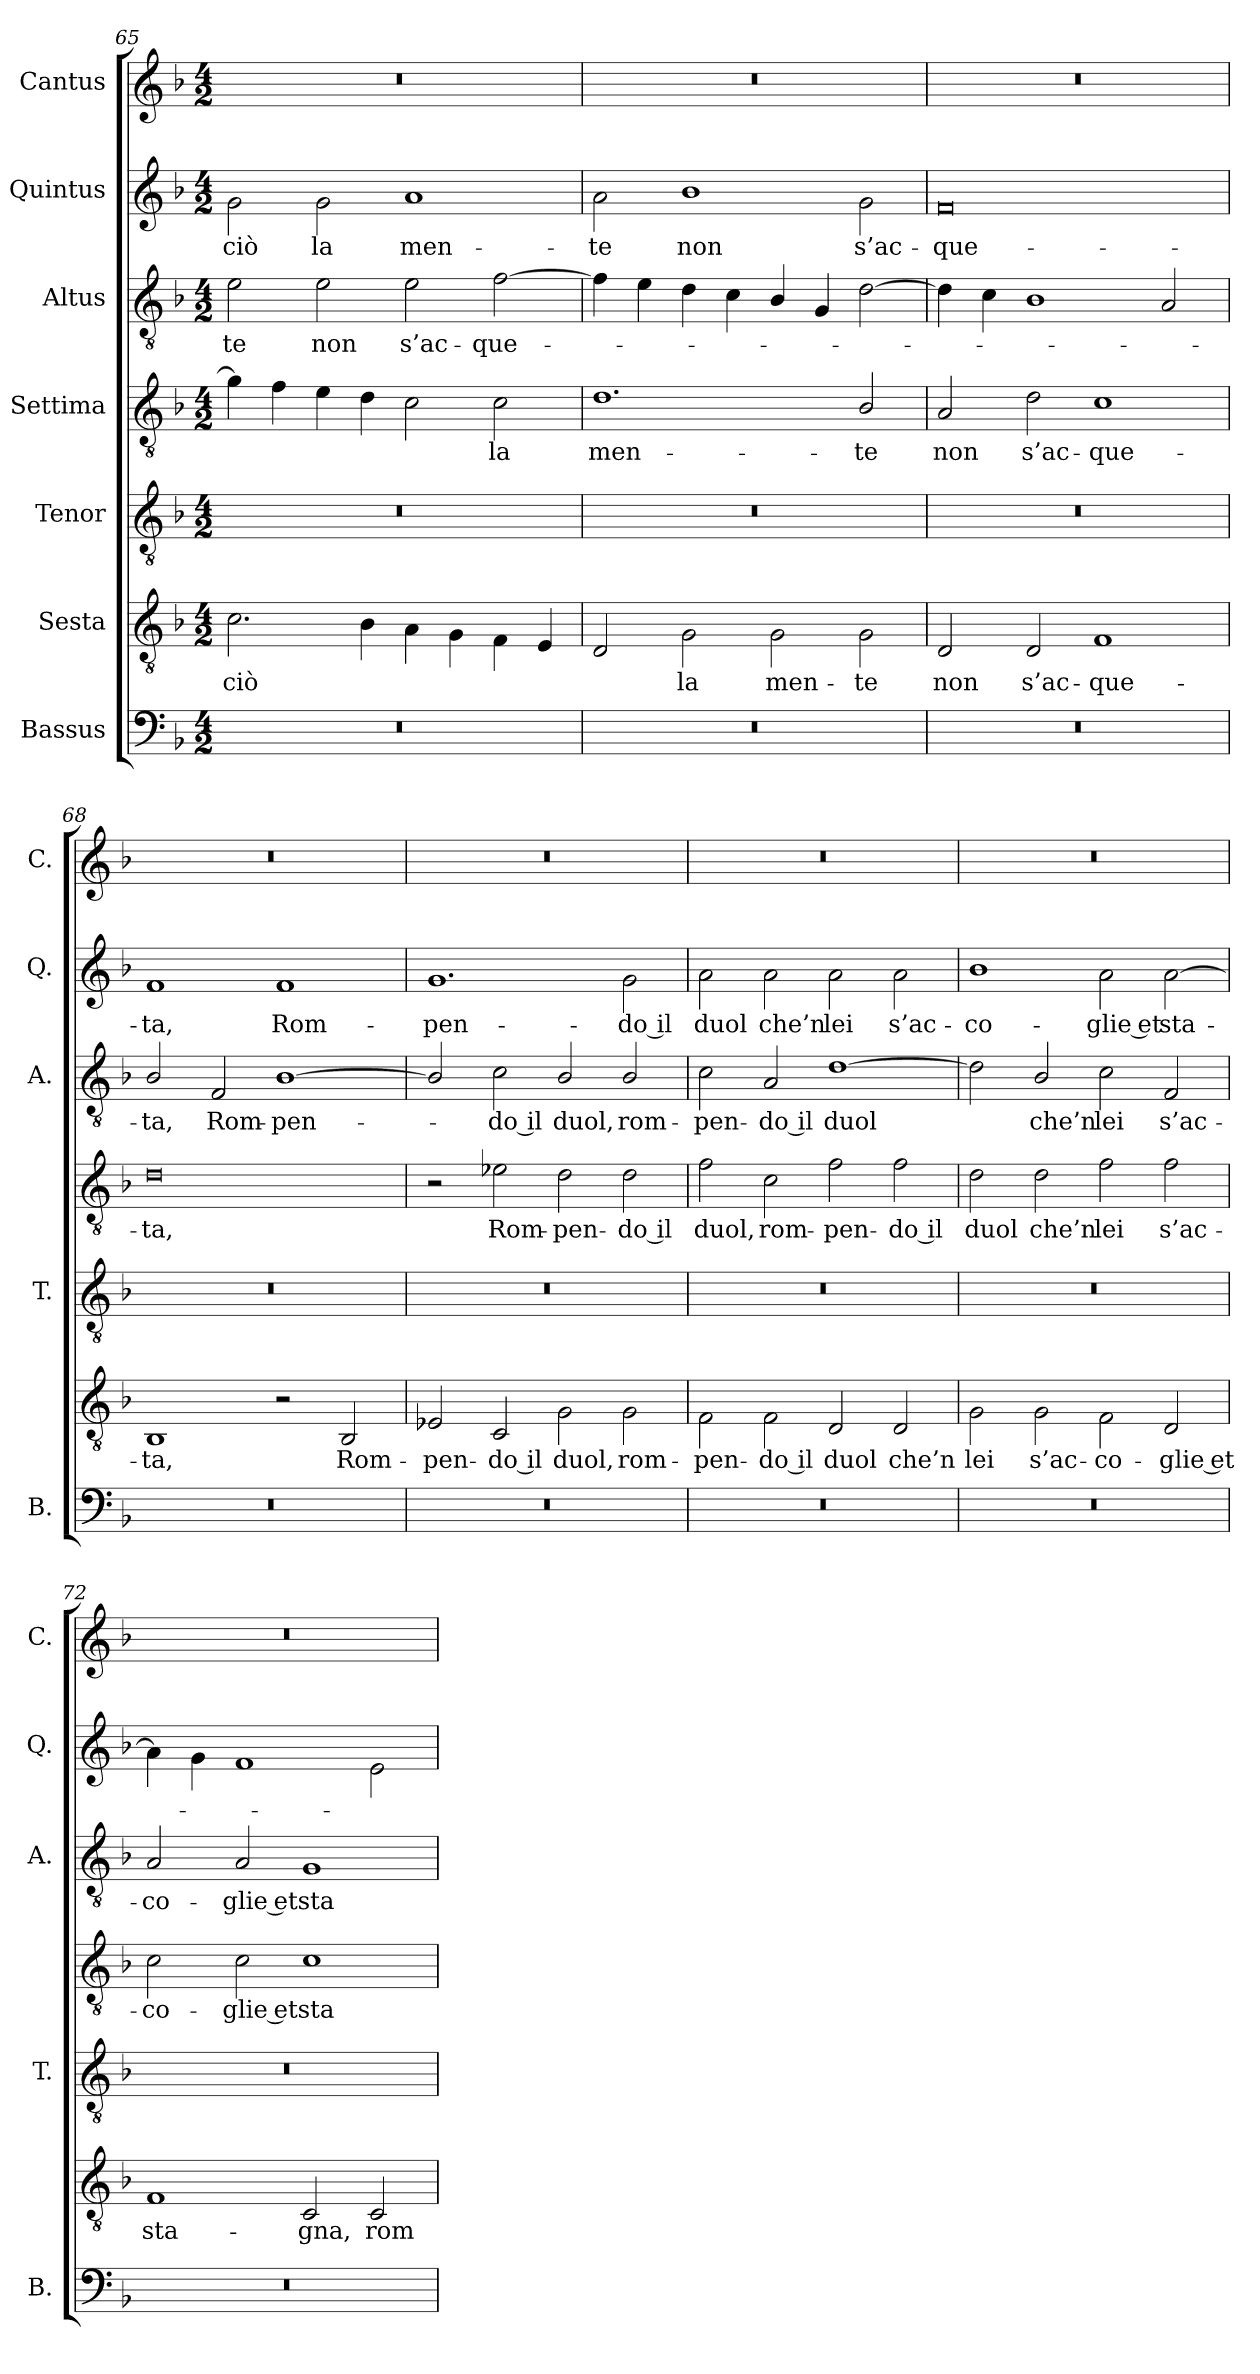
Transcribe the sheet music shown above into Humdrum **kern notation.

**kern	**kern	**text	**kern	**kern	**text	**kern	**text	**kern	**text	**kern
*part7	*part6	*part6	*part5	*part4	*part4	*part3	*part3	*part2	*part2	*part1
*staff7	*staff6	*staff6	*staff5	*staff4	*staff4	*staff3	*staff3	*staff2	*staff2	*staff1
*I"Bassus	*I"Sesta	*	*I"Tenor	*I"Settima	*	*I"Altus	*	*I"Quintus	*	*I"Cantus
*I'B.	*	*	*I'T.	*	*	*I'A.	*	*I'Q.	*	*I'C.
*clefF4	*clefGv2	*	*clefGv2	*clefGv2	*	*clefGv2	*	*clefG2	*	*clefG2
*k[b-]	*k[b-]	*	*k[b-]	*k[b-]	*	*k[b-]	*	*k[b-]	*	*k[b-]
*M4/2	*M4/2	*	*M4/2	*M4/2	*	*M4/2	*	*M4/2	*	*M4/2
=65	=65	=65	=65	=65	=65	=65	=65	=65	=65	=65
0r	2.c\	ciò	0r	4g\]	.	2e\	-te	2g\	ciò	0r
.	.	.	.	4f\	.	.	.	.	.	.
.	.	.	.	4e\	.	2e\	non	2g\	la	.
.	4B-\	.	.	4d\	.	.	.	.	.	.
.	4A\	.	.	2c\	.	2e\	s’ac-	1a	men-	.
.	4G\	.	.	.	.	.	.	.	.	.
.	4F\	.	.	2c\	la	[2f\	-que-	.	.	.
.	4E/	.	.	.	.	.	.	.	.	.
=66	=66	=66	=66	=66	=66	=66	=66	=66	=66	=66
0r	2D/	.	0r	1.d	men-	4f\]	.	2a\	-te	0r
.	.	.	.	.	.	4e\	.	.	.	.
.	2G\	la	.	.	.	4d\	.	1b-	non	.
.	.	.	.	.	.	4c\	.	.	.	.
.	2G\	men-	.	.	.	4B-/	.	.	.	.
.	.	.	.	.	.	4G/	.	.	.	.
.	2G\	-te	.	2B-/	-te	[2d\	.	2g\	s’ac-	.
=67	=67	=67	=67	=67	=67	=67	=67	=67	=67	=67
0r	2D/	non	0r	2A/	non	4d\]	.	0f	-que-	0r
.	.	.	.	.	.	4c\	.	.	.	.
.	2D/	s’ac-	.	2d\	s’ac-	1B-	.	.	.	.
.	1F	-que-	.	1c	-que-	.	.	.	.	.
.	.	.	.	.	.	2A/	.	.	.	.
!!LO:PB:g=z
=68	=68	=68	=68	=68	=68	=68	=68	=68	=68	=68
0r	1BB-	-ta,	0r	0d	-ta,	2B-/	-ta,	1f	-ta,	0r
.	.	.	.	.	.	2F/	Rom-	.	.	.
.	2r	.	.	.	.	[1B-	pen-	1f	Rom-	.
.	2BB-/	Rom-	.	.	.	.	.	.	.	.
=69	=69	=69	=69	=69	=69	=69	=69	=69	=69	=69
0r	2E-X/	-pen-	0r	2r	.	2B-/]	.	1.g	-pen-	0r
.	2C/	-do il	.	2e-X\	Rom-	2c\	-do il	.	.	.
.	2G\	duol,	.	2d\	-pen-	2B-/	duol,	.	.	.
.	2G\	rom-	.	2d\	-do il	2B-/	rom-	2g\	-do il	.
=70	=70	=70	=70	=70	=70	=70	=70	=70	=70	=70
0r	2F\	-pen-	0r	2f\	duol,	2c\	-pen-	2a\	duol	0r
.	2F\	-do il	.	2c\	rom-	2A/	-do il	2a\	che’n	.
.	2D/	duol	.	2f\	-pen-	[1d	duol	2a\	lei	.
.	2D/	che’n	.	2f\	-do il	.	.	2a\	s’ac-	.
=71	=71	=71	=71	=71	=71	=71	=71	=71	=71	=71
0r	2G\	lei	0r	2d\	duol	2d\]	.	1b-	-co-	0r
.	2G\	s’ac-	.	2d\	che’n	2B-/	che’n	.	.	.
.	2F\	-co-	.	2f\	lei	2c\	lei	2a\	-glie et	.
.	2D/	-glie et	.	2f\	s’ac-	2F/	s’ac-	[2a\	sta-	.
=72	=72	=72	=72	=72	=72	=72	=72	=72	=72	=72
0r	1F	sta-	0r	2c\	-co-	2A/	-co-	4a\]	.	0r
.	.	.	.	.	.	.	.	4g\	.	.
.	.	.	.	2c\	-glie et	2A/	-glie et	1f	.	.
.	2C/	-gna,	.	1c	sta-	1G	sta-	.	.	.
.	2C/	rom-	.	.	.	.	.	2e\	.	.
=	=	=	=	=	=	=	=	=	=	=
*-	*-	*-	*-	*-	*-	*-	*-	*-	*-	*-
